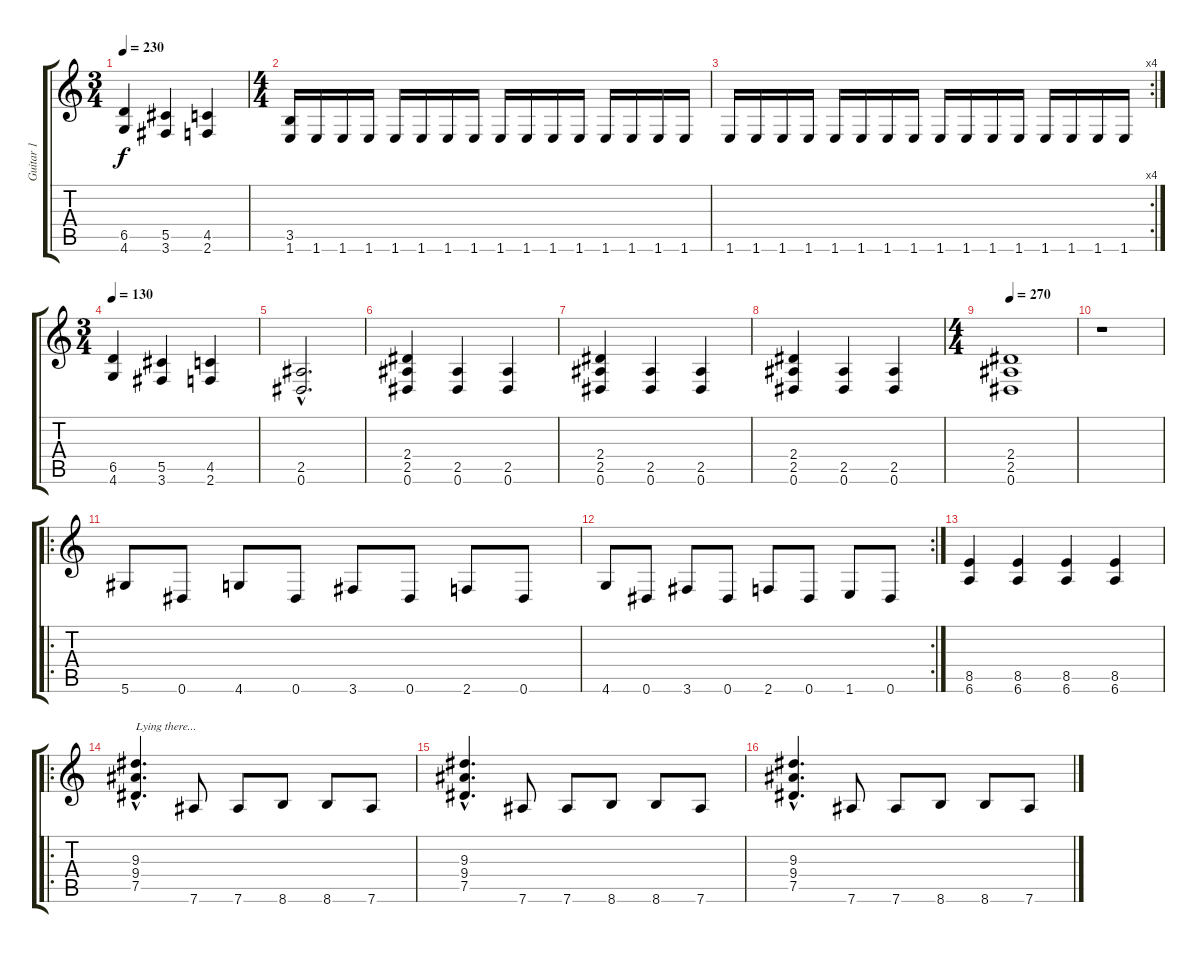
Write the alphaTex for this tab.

\track ("Guitar 1" "Guitar 1") {instrument distortionguitar}
\staff {score tabs}
\tuning (Eb4 Bb3 Gb3 Db3 Ab2 Eb2) {hide}
\ts (3 4)
\tempo 230
\clef g2
\ks c
(6.5 4.6).4{dy f} (5.5 3.6).4 (4.5 2.6).4 |
\ts (4 4)
(3.5 1.6).16 1.6.16 1.6.16 1.6.16 1.6.16 1.6.16 1.6.16 1.6.16 1.6.16 1.6.16 1.6.16 1.6.16 1.6.16 1.6.16 1.6.16 1.6.16 |
\rc 4
1.6.16 1.6.16 1.6.16 1.6.16 1.6.16 1.6.16 1.6.16 1.6.16 1.6.16 1.6.16 1.6.16 1.6.16 1.6.16 1.6.16 1.6.16 1.6.16 |
\ts (3 4)
\tempo 130
(6.5 4.6).4 (5.5 3.6).4 (4.5 2.6).4 |
(2.5{hac} 0.6{hac}).2{d} |
(2.4 2.5 0.6).4 (2.5 0.6).4 (2.5 0.6).4 |
(2.4 2.5 0.6).4 (2.5 0.6).4 (2.5 0.6).4 |
(2.4 2.5 0.6).4 (2.5 0.6).4 (2.5 0.6).4 |
\ts (4 4)
\tempo 270
(2.4 2.5 0.6).1 |
r.1 |
\ro
5.6.8 0.6.8 4.6.8 0.6.8 3.6.8 0.6.8 2.6.8 0.6.8 |
\rc 2
4.6.8 0.6.8 3.6.8 0.6.8 2.6.8 0.6.8 1.6.8 0.6.8 |
(8.5 6.6).4 (8.5 6.6).4 (8.5 6.6).4 (8.5 6.6).4 |
\ro
(9.3{hac} 9.4{hac} 7.5{hac}).4{d txt "Lying there..."} 7.6.8 7.6.8 8.6.8 8.6.8 7.6.8 |
(9.3{hac} 9.4{hac} 7.5{hac}).4{d} 7.6.8 7.6.8 8.6.8 8.6.8 7.6.8 |
(9.3{hac} 9.4{hac} 7.5{hac}).4{d} 7.6.8 7.6.8 8.6.8 8.6.8 7.6.8
